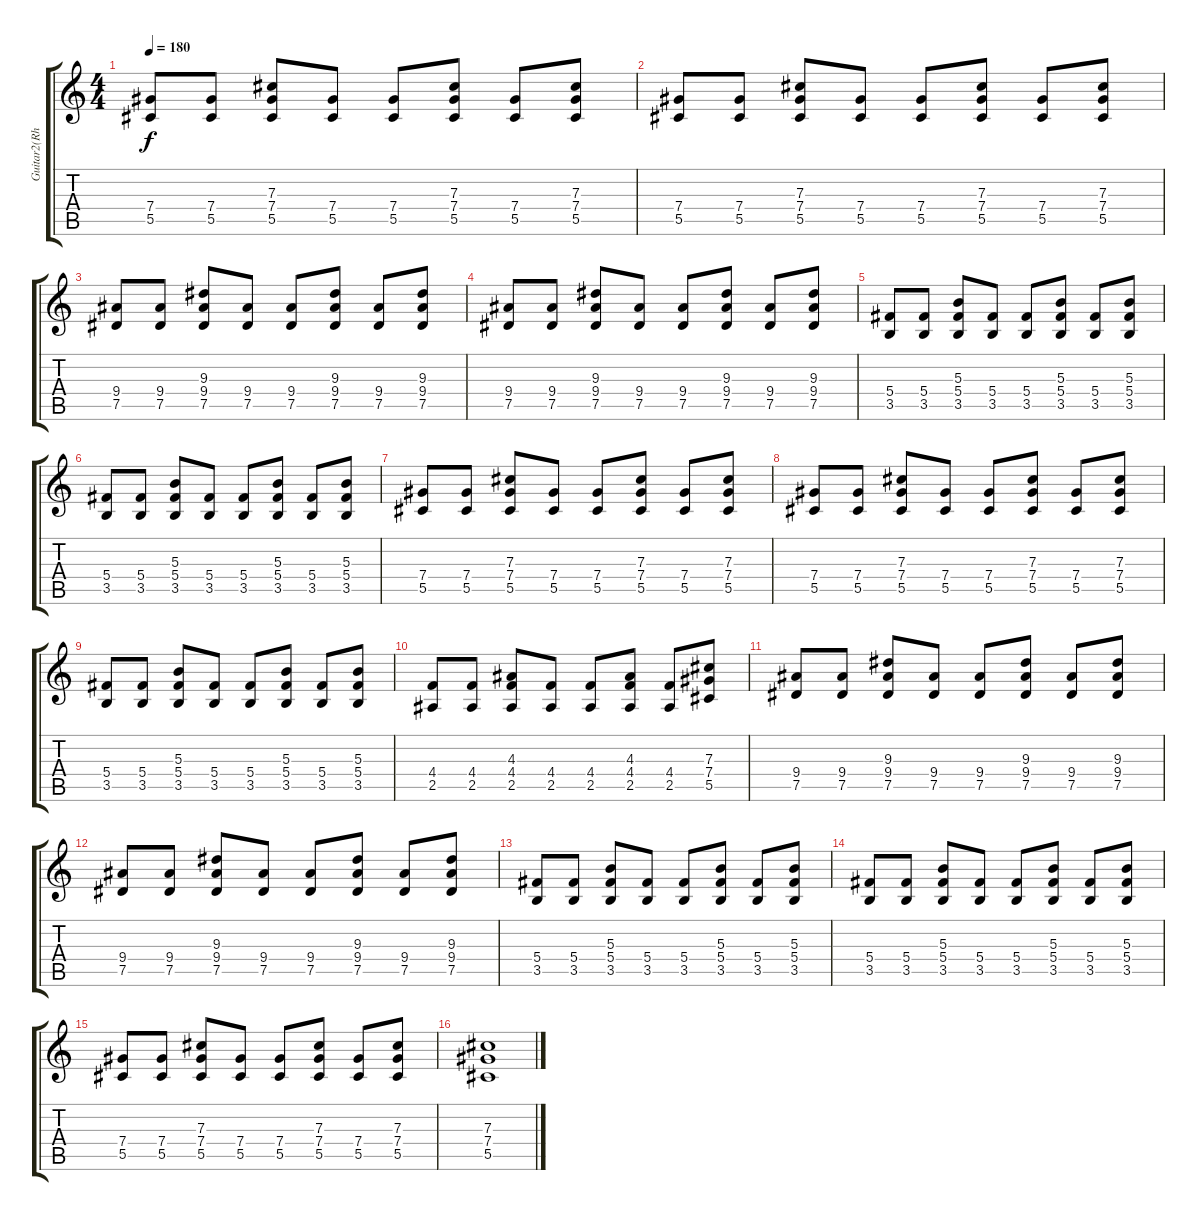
\track ("Guitar2(Rhythm)" "Guitar2(Rh") {instrument distortionguitar}
\staff {score tabs}
\tuning (Eb4 Bb3 Gb3 Db3 Ab2 Eb2) {hide}
\ts (4 4)
\tempo 180
\clef g2
\ks c
(7.4 5.5).8{dy f} (7.4 5.5).8 (7.3 7.4 5.5).8 (7.4 5.5).8 (7.4 5.5).8 (7.3 7.4 5.5).8 (7.4 5.5).8 (7.3 7.4 5.5).8 |
(7.4 5.5).8 (7.4 5.5).8 (7.3 7.4 5.5).8 (7.4 5.5).8 (7.4 5.5).8 (7.3 7.4 5.5).8 (7.4 5.5).8 (7.3 7.4 5.5).8 |
(9.4 7.5).8 (9.4 7.5).8 (9.3 9.4 7.5).8 (9.4 7.5).8 (9.4 7.5).8 (9.3 9.4 7.5).8 (9.4 7.5).8 (9.3 9.4 7.5).8 |
(9.4 7.5).8 (9.4 7.5).8 (9.3 9.4 7.5).8 (9.4 7.5).8 (9.4 7.5).8 (9.3 9.4 7.5).8 (9.4 7.5).8 (9.3 9.4 7.5).8 |
(5.4 3.5).8 (5.4 3.5).8 (5.3 5.4 3.5).8 (5.4 3.5).8 (5.4 3.5).8 (5.3 5.4 3.5).8 (5.4 3.5).8 (5.3 5.4 3.5).8 |
(5.4 3.5).8 (5.4 3.5).8 (5.3 5.4 3.5).8 (5.4 3.5).8 (5.4 3.5).8 (5.3 5.4 3.5).8 (5.4 3.5).8 (5.3 5.4 3.5).8 |
(7.4 5.5).8 (7.4 5.5).8 (7.3 7.4 5.5).8 (7.4 5.5).8 (7.4 5.5).8 (7.3 7.4 5.5).8 (7.4 5.5).8 (7.3 7.4 5.5).8 |
(7.4 5.5).8 (7.4 5.5).8 (7.3 7.4 5.5).8 (7.4 5.5).8 (7.4 5.5).8 (7.3 7.4 5.5).8 (7.4 5.5).8 (7.3 7.4 5.5).8 |
(5.4 3.5).8 (5.4 3.5).8 (5.3 5.4 3.5).8 (5.4 3.5).8 (5.4 3.5).8 (5.3 5.4 3.5).8 (5.4 3.5).8 (5.3 5.4 3.5).8 |
(4.4 2.5).8 (4.4 2.5).8 (4.3 4.4 2.5).8 (4.4 2.5).8 (4.4 2.5).8 (4.3 4.4 2.5).8 (4.4 2.5).8 (7.3 7.4 5.5).8 |
(9.4 7.5).8 (9.4 7.5).8 (9.3 9.4 7.5).8 (9.4 7.5).8 (9.4 7.5).8 (9.3 9.4 7.5).8 (9.4 7.5).8 (9.3 9.4 7.5).8 |
(9.4 7.5).8 (9.4 7.5).8 (9.3 9.4 7.5).8 (9.4 7.5).8 (9.4 7.5).8 (9.3 9.4 7.5).8 (9.4 7.5).8 (9.3 9.4 7.5).8 |
(5.4 3.5).8 (5.4 3.5).8 (5.3 5.4 3.5).8 (5.4 3.5).8 (5.4 3.5).8 (5.3 5.4 3.5).8 (5.4 3.5).8 (5.3 5.4 3.5).8 |
(5.4 3.5).8 (5.4 3.5).8 (5.3 5.4 3.5).8 (5.4 3.5).8 (5.4 3.5).8 (5.3 5.4 3.5).8 (5.4 3.5).8 (5.3 5.4 3.5).8 |
(7.4 5.5).8 (7.4 5.5).8 (7.3 7.4 5.5).8 (7.4 5.5).8 (7.4 5.5).8 (7.3 7.4 5.5).8 (7.4 5.5).8 (7.3 7.4 5.5).8 |
(7.3 7.4 5.5).1
